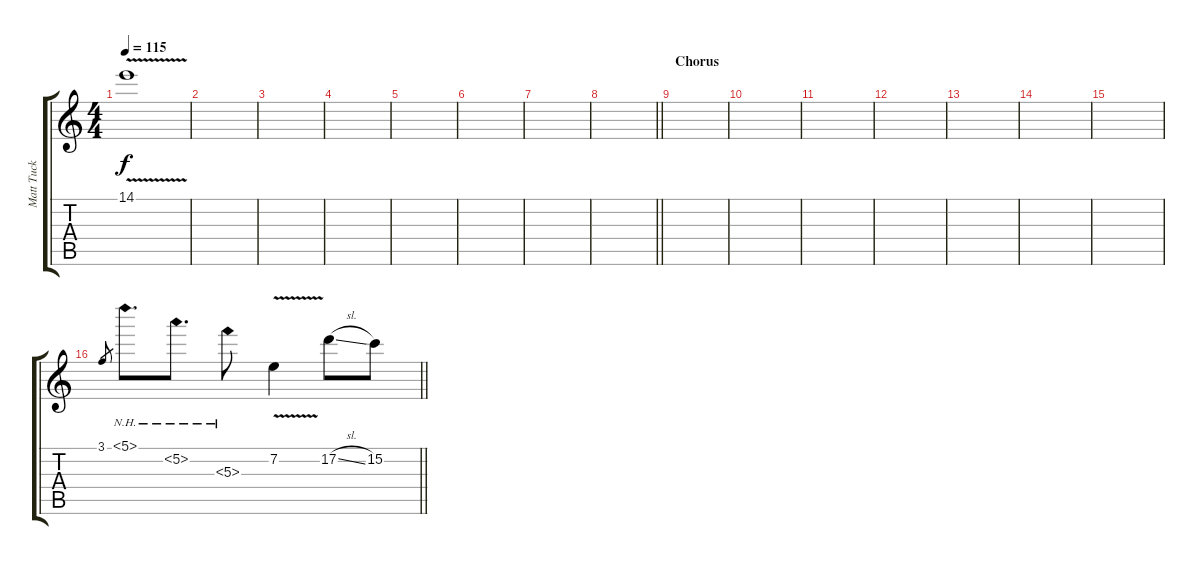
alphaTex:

\track ("Matt Tuck" "Matt Tuck") {instrument distortionguitar}
\staff {score tabs}
\tuning (D4 A3 F3 C3 G2 D2) {hide}
\ts (4 4)
\tempo 115
\clef g2
\ks c
14.1{v}.1{dy f} |
|
|
|
|
|
|
\barLineRight lightlight
|
\section ("" "Chorus")
|
|
|
|
|
|
|
\barLineRight lightlight
3.1.8{gr} 5.1{nh}.8{d} 5.2{nh}.8{d} 5.3{nh}.8 7.2{v}.4 17.2{sl}.8 15.2.8
